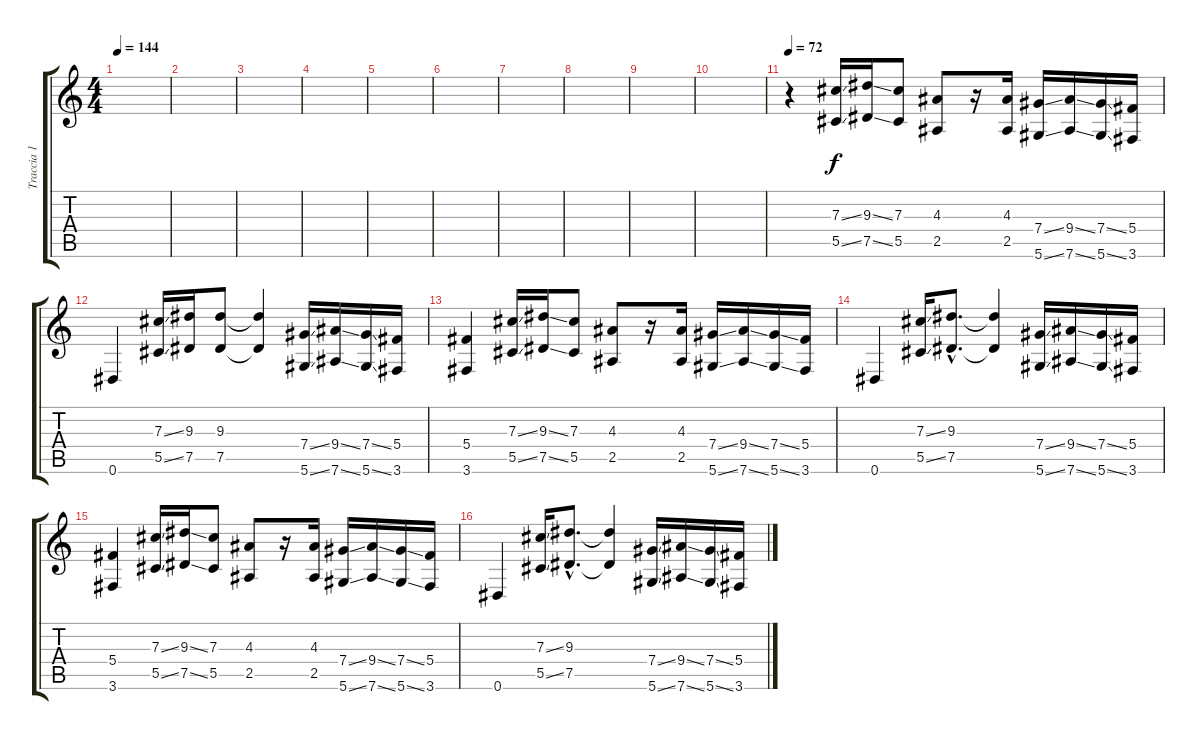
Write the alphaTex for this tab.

\track ("Traccia 1" "Traccia 1") {instrument acousticguitarsteel}
\staff {score tabs}
\tuning (Eb4 Bb3 Gb3 Db3 Ab2 Eb2) {hide}
\ts (4 4)
\tempo 144
\clef g2
\ks c
|
|
|
|
|
|
|
|
|
|
\tempo 72
r.4 (7.3{ss} 5.5{ss}).16 (9.3{ss} 7.5{ss}).16 (7.3 5.5).8 (4.3 2.5).8 r.16 (4.3 2.5).16 (7.4{ss} 5.6{ss}).16 (9.4{ss} 7.6{ss}).16 (7.4{ss} 5.6{ss}).16 (5.4 3.6).16 |
0.6.4 (7.3{ss} 5.5{ss}).16 (9.3 7.5).16 (9.3 7.5).8 (9.3{t} 7.5{t}).4 (7.4{ss} 5.6{ss}).16 (9.4{ss} 7.6{ss}).16 (7.4{ss} 5.6{ss}).16 (5.4 3.6).16 |
(5.4 3.6).4 (7.3{ss} 5.5{ss}).16 (9.3{ss} 7.5{ss}).16 (7.3 5.5).8 (4.3 2.5).8 r.16 (4.3 2.5).16 (7.4{ss} 5.6{ss}).16 (9.4{ss} 7.6{ss}).16 (7.4{ss} 5.6{ss}).16 (5.4 3.6).16 |
0.6.4 (7.3{ss} 5.5{ss}).16 (9.3{hac} 7.5{hac}).8{d} (9.3{t} 7.5{t}).4 (7.4{ss} 5.6{ss}).16 (9.4{ss} 7.6{ss}).16 (7.4{ss} 5.6{ss}).16 (5.4 3.6).16 |
(5.4 3.6).4 (7.3{ss} 5.5{ss}).16 (9.3{ss} 7.5{ss}).16 (7.3 5.5).8 (4.3 2.5).8 r.16 (4.3 2.5).16 (7.4{ss} 5.6{ss}).16 (9.4{ss} 7.6{ss}).16 (7.4{ss} 5.6{ss}).16 (5.4 3.6).16 |
0.6.4 (7.3{ss} 5.5{ss}).16 (9.3{hac} 7.5{hac}).8{d} (9.3{t} 7.5{t}).4 (7.4{ss} 5.6{ss}).16 (9.4{ss} 7.6{ss}).16 (7.4{ss} 5.6{ss}).16 (5.4 3.6).16
